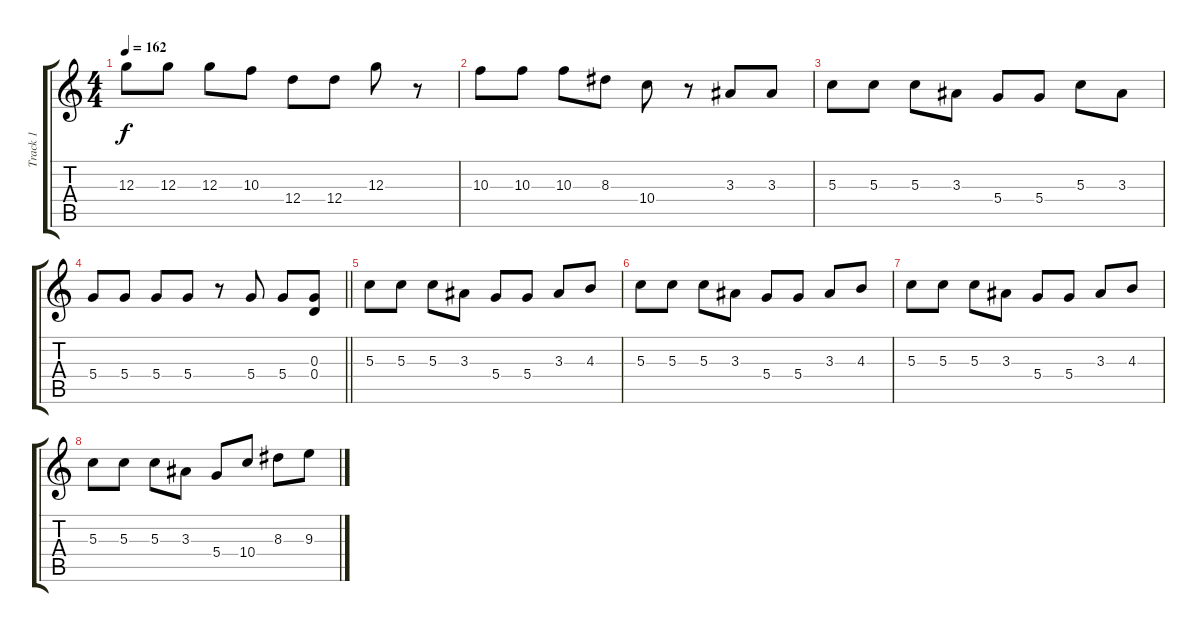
\track ("Track 1" "Track 1") {instrument electricguitarclean}
\staff {score tabs}
\tuning (E4 B3 G3 D3 A2 E2) {hide}
\ts (4 4)
\tempo 162
\clef g2
\ks c
12.3.8{dy f} 12.3.8 12.3.8 10.3.8 12.4.8 12.4.8 12.3.8 r.8 |
10.3.8 10.3.8 10.3.8 8.3.8 10.4.8 r.8 3.3.8 3.3.8 |
5.3.8 5.3.8 5.3.8 3.3.8 5.4.8 5.4.8 5.3.8 3.3.8 |
\barLineRight lightlight
5.4.8 5.4.8 5.4.8 5.4.8 r.8 5.4.8 5.4.8 (0.3 0.4).8 |
5.3.8{volume 0} 5.3.8 5.3.8 3.3.8 5.4.8 5.4.8 3.3.8 4.3.8 |
5.3.8 5.3.8 5.3.8 3.3.8 5.4.8 5.4.8 3.3.8 4.3.8 |
5.3.8 5.3.8 5.3.8 3.3.8 5.4.8 5.4.8 3.3.8 4.3.8 |
5.3.8 5.3.8 5.3.8 3.3.8 5.4.8 10.4.8 8.3.8 9.3.8
